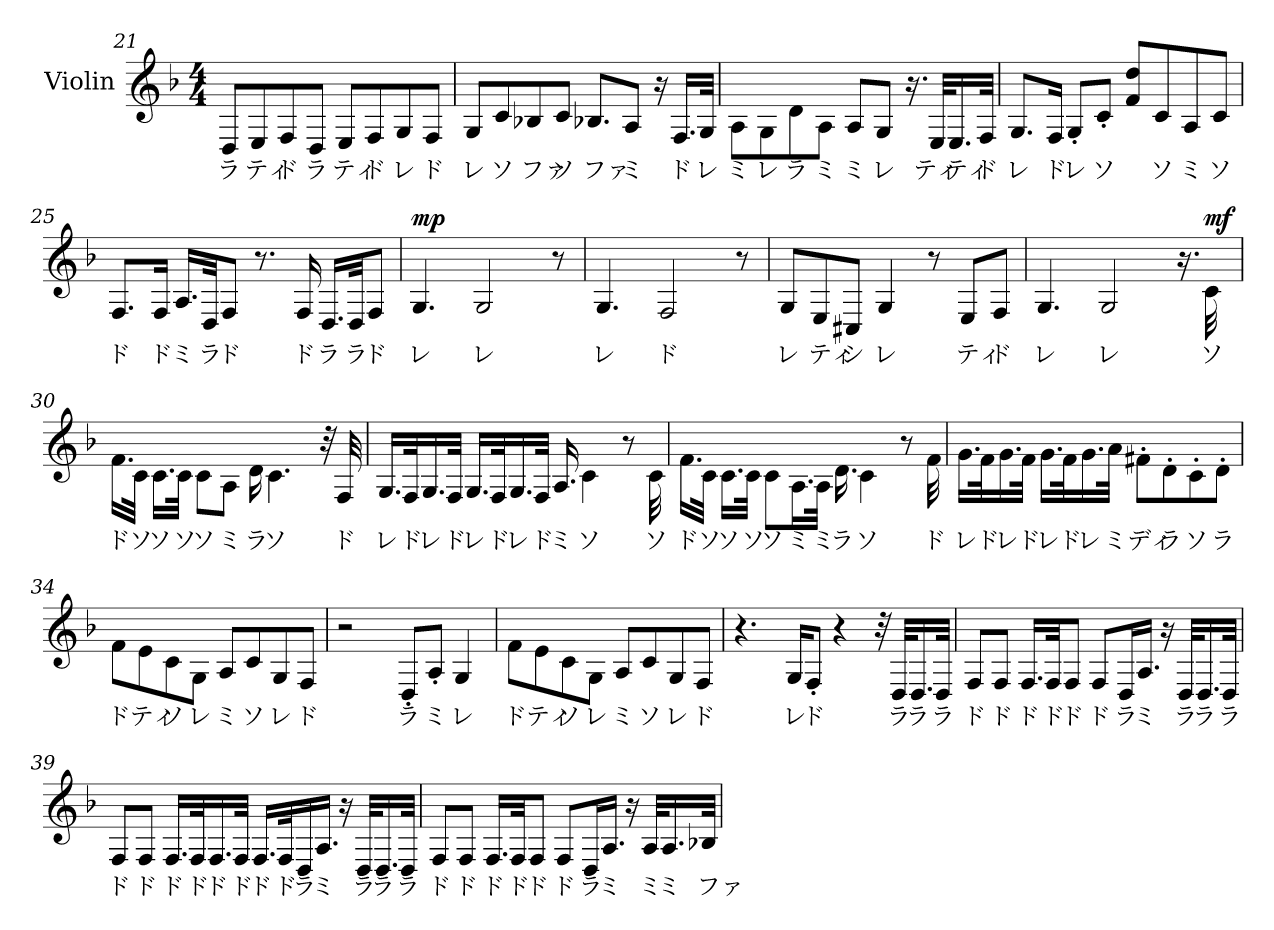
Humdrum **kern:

**kern	**text	**dynam
*part1	*part1	*part1
*staff1	*staff1	*staff1
*I"Violin	*	*
*I'Vln.	*	*
*clefG2	*	*
*k[b-]	*	*
*M4/4	*	*
=21	=21	=21
8D/L	ラ	.
8E/	ティ	.
8F/	ド	.
8D/J	ラ	.
8E/L	ティ	.
8F/	ド	.
8G/	レ	.
8F/J	ド	.
!!LO:LB:g=z
=22	=22	=22
8G/L	レ	.
8c/	ソ	.
8B-X/	ファ	.
8c/J	ソ	.
8.B-X/L	ファ	.
8A/J	ミ	.
16r	.	.
16.F/LL	ド	.
32G/JJk	レ	.
=23	=23	=23
8A\L	ミ	.
8G\	レ	.
8d\	ラ	.
8A\J	ミ	.
8A/L	ミ	.
8G/J	レ	.
16.r	.	.
32E/KLL	ティ	.
16.E/	ティ	.
32F/JJk	ド	.
=24	=24	=24
8.G/L	レ	.
16F/Jk	ド	.
8G'/L	レ	.
8c'/J	ソ	.
8f/ 8dd/L	.	.
8c/	ソ	.
8A/	ミ	.
8c/J	ソ	.
=25	=25	=25
8.F/L	ド	.
16F/Jk	ド	.
16.A/LL	ミ	.
32D/JK	ラ	.
8F/J	ド	.
8.r	.	.
16F/	ド	.
16.D/LL	ラ	.
32D/JK	ラ	.
8F/J	ド	.
!!LO:LB:g=z
=26	=26	=26
!	!	!LO:DY:b
4.G/	レ	mp
2G/	レ	.
8r	.	.
=27	=27	=27
4.G/	レ	.
2F/	ド	.
8r	.	.
=28	=28	=28
8G/L	レ	.
8E/	ティ	.
8C#X/J	シ	.
4G/	レ	.
8r	.	.
8E/L	ティ	.
8F/J	ド	.
=29	=29	=29
4.G/	レ	.
2G/	レ	.
16.r	.	.
!	!	!LO:DY:b
32c\	ソ	mf
=30	=30	=30
16.f\LL	ド	.
32c\JJk	ソ	.
16.c\LL	ソ	.
32c\JJk	ソ	.
8c\L	ソ	.
8A\J	ミ	.
16d\	ラ	.
4.c\	ソ	.
32r	.	.
32F/	ド	.
!!LO:LB:g=z
=31	=31	=31
16.G/LL	レ	.
32F/K	ド	.
16.G/	レ	.
32F/JJk	ド	.
16.G/LL	レ	.
32F/K	ド	.
16.G/	レ	.
32F/JJk	ド	.
16.A/	ミ	.
4c\	ソ	.
8r	.	.
32c\	ソ	.
=32	=32	=32
16.f\LL	ド	.
32c\JJk	ソ	.
16.c\LL	ソ	.
32c\JJk	ソ	.
8c\L	ソ	.
16.A\L	ミ	.
32A\JJk	ミ	.
16.d\	ラ	.
4c\	ソ	.
8r	.	.
32f\	ド	.
!!LO:LB:g=z
=33	=33	=33
16.g\LL	レ	.
32f\K	ド	.
16.g\	レ	.
32f\JJk	ド	.
16.g\LL	レ	.
32f\K	ド	.
16.g\	レ	.
32a\JJk	ミ	.
8f#X'\L	ディ	.
8d'\	ラ	.
8c'\	ソ	.
8d'\J	ラ	.
=34	=34	=34
8f\L	ド	.
8e\	ティ	.
8c\	ソ	.
8G\J	レ	.
8A/L	ミ	.
8c/	ソ	.
8G/	レ	.
8F/J	ド	.
=35	=35	=35
2r	.	.
8D'/L	ラ	.
8A'/J	ミ	.
4G/	レ	.
=36	=36	=36
8f\L	ド	.
8e\	ティ	.
8c\	ソ	.
8G\J	レ	.
8A/L	ミ	.
8c/	ソ	.
8G/	レ	.
8F/J	ド	.
!!LO:PB:g=z
=37	=37	=37
4.r	.	.
16G/KL	レ	.
8F'/J	ド	.
4r	.	.
32r	.	.
32D/KLL	ラ	.
16.D/	ラ	.
32D/JJk	ラ	.
=38	=38	=38
8F/L	ド	.
8F/J	ド	.
16.F/LL	ド	.
32F/JK	ド	.
8F/J	ド	.
8F/L	ド	.
16D/L	ラ	.
16.A/JJ	ミ	.
16r	.	.
32D/KLL	ラ	.
16.D/	ラ	.
32D/JJk	ラ	.
!!LO:LB:g=z
=39	=39	=39
8F/L	ド	.
8F/J	ド	.
16.F/LL	ド	.
32F/K	ド	.
16.F/	ド	.
32F/JJk	ド	.
16.F/LL	ド	.
32F/K	ド	.
16D/	ラ	.
16.A/JJ	ミ	.
16r	.	.
32D/KLL	ラ	.
16.D/	ラ	.
32D/JJk	ラ	.
=40	=40	=40
8F/L	ド	.
8F/J	ド	.
16.F/LL	ド	.
32F/JK	ド	.
8F/J	ド	.
8F/L	ド	.
16D/L	ラ	.
16.A/JJ	ミ	.
16r	.	.
32A/KLL	ミ	.
16.A/	ミ	.
32B-X/JJk	ファ	.
=	=	=
*-	*-	*-
